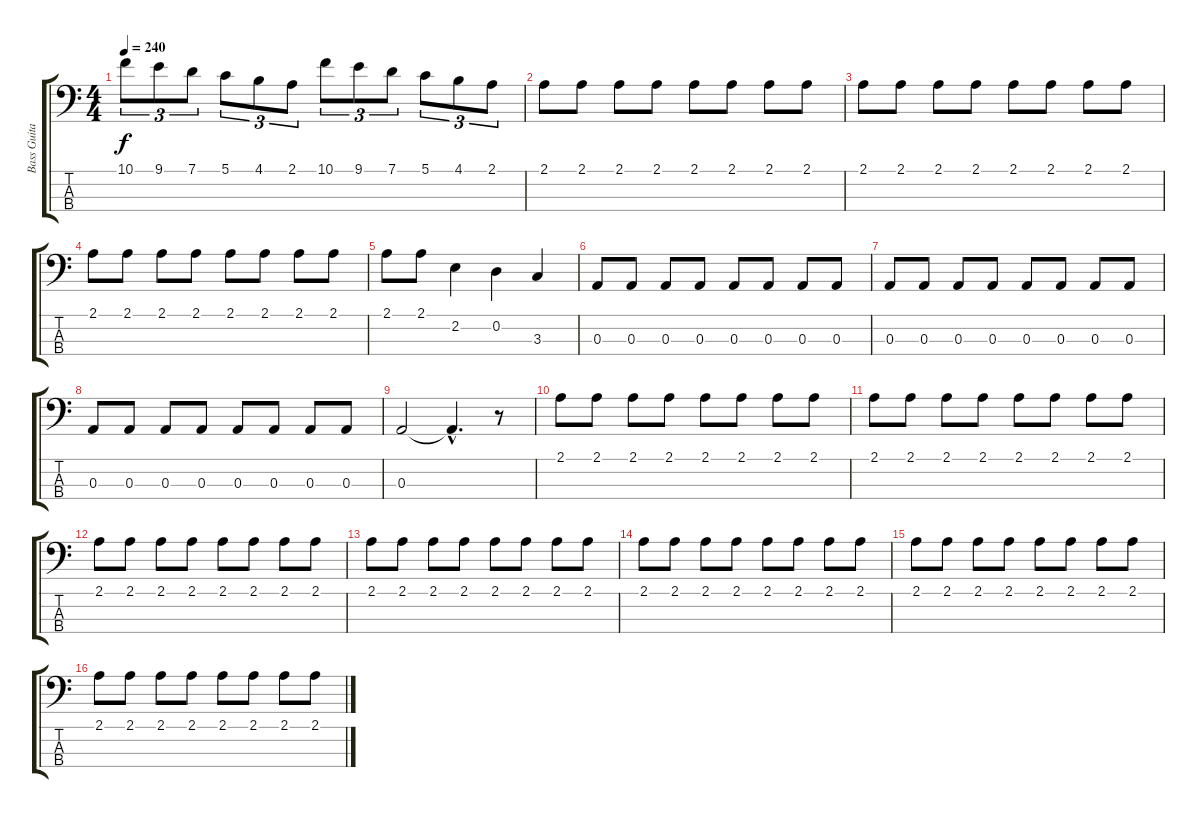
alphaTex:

\track ("Bass Guitar" "Bass Guita") {instrument electricbassfinger}
\staff {score tabs}
\tuning (G2 D2 A1 E1) {hide}
\ts (4 4)
\tempo 240
\clef f4
\ks c
10.1.8{tu (3 2) dy f} 9.1.8{tu (3 2)} 7.1.8{tu (3 2)} 5.1.8{tu (3 2)} 4.1.8{tu (3 2)} 2.1.8{tu (3 2)} 10.1.8{tu (3 2)} 9.1.8{tu (3 2)} 7.1.8{tu (3 2)} 5.1.8{tu (3 2)} 4.1.8{tu (3 2)} 2.1.8{tu (3 2)} |
2.1.8 2.1.8 2.1.8 2.1.8 2.1.8 2.1.8 2.1.8 2.1.8 |
2.1.8 2.1.8 2.1.8 2.1.8 2.1.8 2.1.8 2.1.8 2.1.8 |
2.1.8 2.1.8 2.1.8 2.1.8 2.1.8 2.1.8 2.1.8 2.1.8 |
2.1.8 2.1.8 2.2.4 0.2.4 3.3.4 |
0.3.8 0.3.8 0.3.8 0.3.8 0.3.8 0.3.8 0.3.8 0.3.8 |
0.3.8 0.3.8 0.3.8 0.3.8 0.3.8 0.3.8 0.3.8 0.3.8 |
0.3.8 0.3.8 0.3.8 0.3.8 0.3.8 0.3.8 0.3.8 0.3.8 |
0.3.2 0.3{hac t}.4{d} r.8 |
2.1.8 2.1.8 2.1.8 2.1.8 2.1.8 2.1.8 2.1.8 2.1.8 |
2.1.8 2.1.8 2.1.8 2.1.8 2.1.8 2.1.8 2.1.8 2.1.8 |
2.1.8 2.1.8 2.1.8 2.1.8 2.1.8 2.1.8 2.1.8 2.1.8 |
2.1.8 2.1.8 2.1.8 2.1.8 2.1.8 2.1.8 2.1.8 2.1.8 |
2.1.8 2.1.8 2.1.8 2.1.8 2.1.8 2.1.8 2.1.8 2.1.8 |
2.1.8 2.1.8 2.1.8 2.1.8 2.1.8 2.1.8 2.1.8 2.1.8 |
2.1.8 2.1.8 2.1.8 2.1.8 2.1.8 2.1.8 2.1.8 2.1.8
